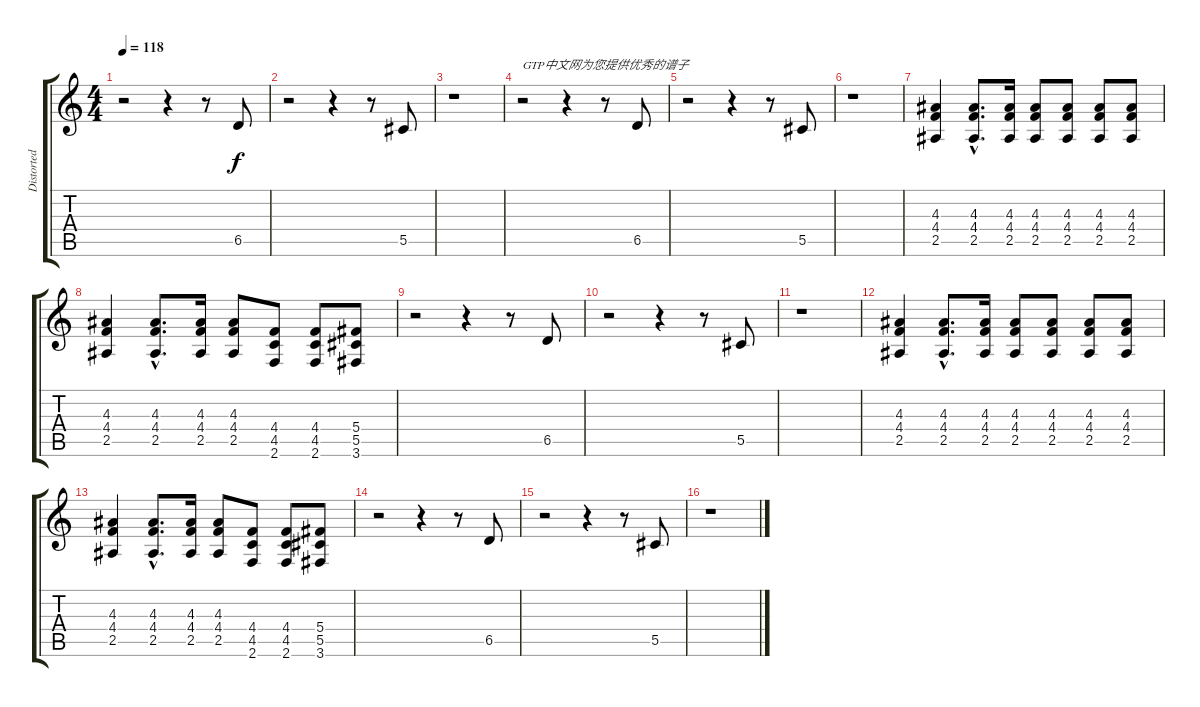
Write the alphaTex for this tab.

\track ("Distorted Guitar" "Distorted ") {instrument distortionguitar}
\staff {score tabs}
\tuning (Eb4 Bb3 Gb3 Db3 Ab2 Eb2) {hide}
\ts (4 4)
\tempo 118
\clef g2
\ks c
r.2{dy f instrument electricguitarclean} r.4 r.8 6.5.8 |
r.2{instrument electricguitarclean} r.4 r.8 5.5.8 |
r.1 |
r.2{txt "GTP中文网为您提供优秀的谱子" instrument electricguitarclean} r.4 r.8 6.5.8 |
r.2{instrument electricguitarclean} r.4 r.8 5.5.8 |
r.1 |
(4.3 4.4 2.5).4{instrument distortionguitar} (4.3{hac} 4.4{hac} 2.5{hac}).8{d} (4.3 4.4 2.5).16 (4.3 4.4 2.5).8 (4.3 4.4 2.5).8 (4.3 4.4 2.5).8 (4.3 4.4 2.5).8 |
(4.3 4.4 2.5).4 (4.3{hac} 4.4{hac} 2.5{hac}).8{d} (4.3 4.4 2.5).16 (4.3 4.4 2.5).8 (4.4 4.5 2.6).8 (4.4 4.5 2.6).8 (5.4 5.5 3.6).8 |
r.2{instrument electricguitarclean} r.4 r.8 6.5.8 |
r.2{instrument electricguitarclean} r.4 r.8 5.5.8 |
r.1 |
(4.3 4.4 2.5).4{instrument distortionguitar} (4.3{hac} 4.4{hac} 2.5{hac}).8{d} (4.3 4.4 2.5).16 (4.3 4.4 2.5).8 (4.3 4.4 2.5).8 (4.3 4.4 2.5).8 (4.3 4.4 2.5).8 |
(4.3 4.4 2.5).4 (4.3{hac} 4.4{hac} 2.5{hac}).8{d} (4.3 4.4 2.5).16 (4.3 4.4 2.5).8 (4.4 4.5 2.6).8 (4.4 4.5 2.6).8 (5.4 5.5 3.6).8 |
r.2{instrument electricguitarclean} r.4 r.8 6.5.8 |
r.2{instrument electricguitarclean} r.4 r.8 5.5.8 |
r.1
